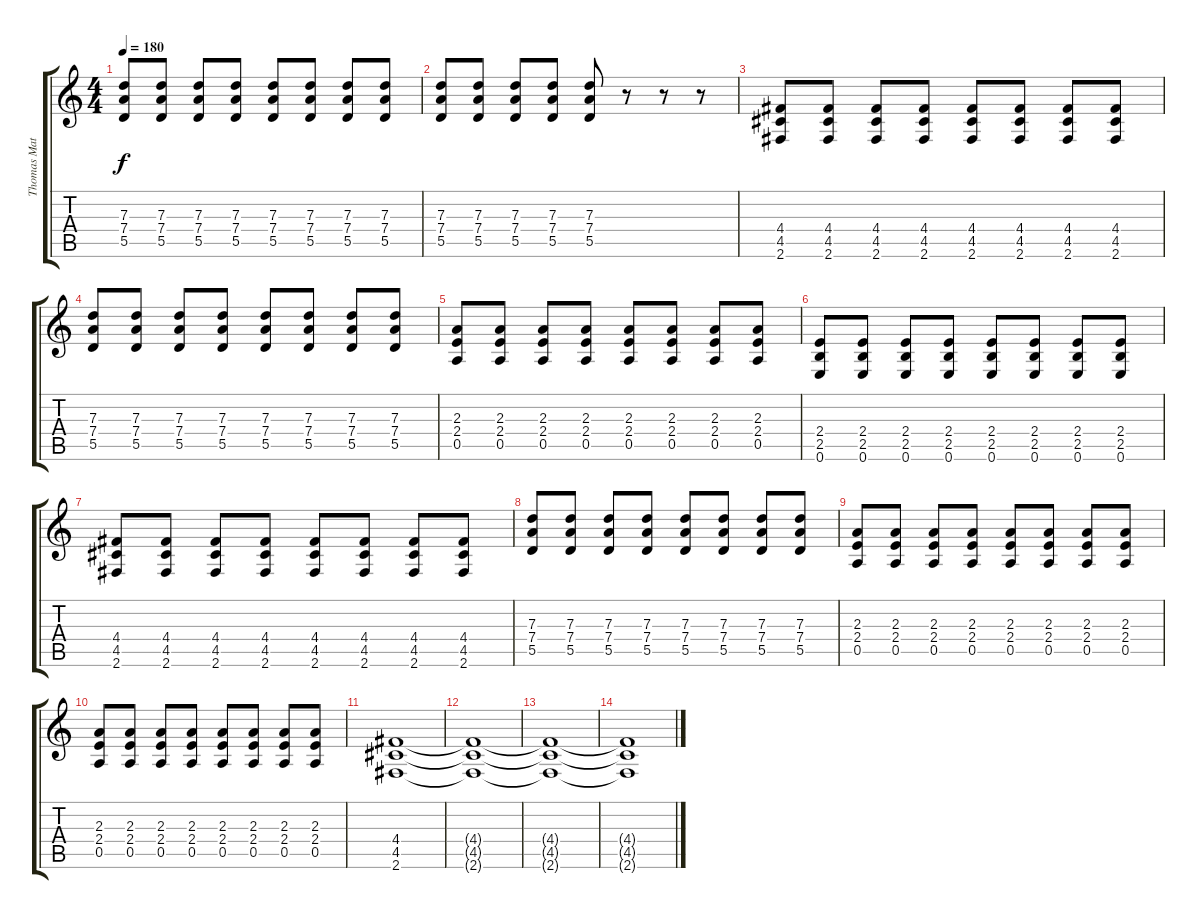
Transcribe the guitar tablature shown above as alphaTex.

\track ("Thomas Matthew Delonge" "Thomas Mat") {instrument distortionguitar}
\staff {score tabs}
\tuning (E4 B3 G3 D3 A2 E2) {hide}
\ts (4 4)
\tempo 180
\clef g2
\ks c
(7.3 7.4 5.5).8{dy f} (7.3 7.4 5.5).8 (7.3 7.4 5.5).8 (7.3 7.4 5.5).8 (7.3 7.4 5.5).8 (7.3 7.4 5.5).8 (7.3 7.4 5.5).8 (7.3 7.4 5.5).8 |
(7.3 7.4 5.5).8 (7.3 7.4 5.5).8 (7.3 7.4 5.5).8 (7.3 7.4 5.5).8 (7.3 7.4 5.5).8 r.8 r.8 r.8 |
(4.4 4.5 2.6).8 (4.4 4.5 2.6).8 (4.4 4.5 2.6).8 (4.4 4.5 2.6).8 (4.4 4.5 2.6).8 (4.4 4.5 2.6).8 (4.4 4.5 2.6).8 (4.4 4.5 2.6).8 |
(7.3 7.4 5.5).8 (7.3 7.4 5.5).8 (7.3 7.4 5.5).8 (7.3 7.4 5.5).8 (7.3 7.4 5.5).8 (7.3 7.4 5.5).8 (7.3 7.4 5.5).8 (7.3 7.4 5.5).8 |
(2.3 2.4 0.5).8 (2.3 2.4 0.5).8 (2.3 2.4 0.5).8 (2.3 2.4 0.5).8 (2.3 2.4 0.5).8 (2.3 2.4 0.5).8 (2.3 2.4 0.5).8 (2.3 2.4 0.5).8 |
(2.4 2.5 0.6).8 (2.4 2.5 0.6).8 (2.4 2.5 0.6).8 (2.4 2.5 0.6).8 (2.4 2.5 0.6).8 (2.4 2.5 0.6).8 (2.4 2.5 0.6).8 (2.4 2.5 0.6).8 |
(4.4 4.5 2.6).8 (4.4 4.5 2.6).8 (4.4 4.5 2.6).8 (4.4 4.5 2.6).8 (4.4 4.5 2.6).8 (4.4 4.5 2.6).8 (4.4 4.5 2.6).8 (4.4 4.5 2.6).8 |
(7.3 7.4 5.5).8 (7.3 7.4 5.5).8 (7.3 7.4 5.5).8 (7.3 7.4 5.5).8 (7.3 7.4 5.5).8 (7.3 7.4 5.5).8 (7.3 7.4 5.5).8 (7.3 7.4 5.5).8 |
(2.3 2.4 0.5).8 (2.3 2.4 0.5).8 (2.3 2.4 0.5).8 (2.3 2.4 0.5).8 (2.3 2.4 0.5).8 (2.3 2.4 0.5).8 (2.3 2.4 0.5).8 (2.3 2.4 0.5).8 |
(2.3 2.4 0.5).8 (2.3 2.4 0.5).8 (2.3 2.4 0.5).8 (2.3 2.4 0.5).8 (2.3 2.4 0.5).8 (2.3 2.4 0.5).8 (2.3 2.4 0.5).8 (2.3 2.4 0.5).8 |
(4.4 4.5 2.6).1 |
(4.4{t} 4.5{t} 2.6{t}).1 |
(4.4{t} 4.5{t} 2.6{t}).1{volume 0} |
(4.4{t} 4.5{t} 2.6{t}).1
